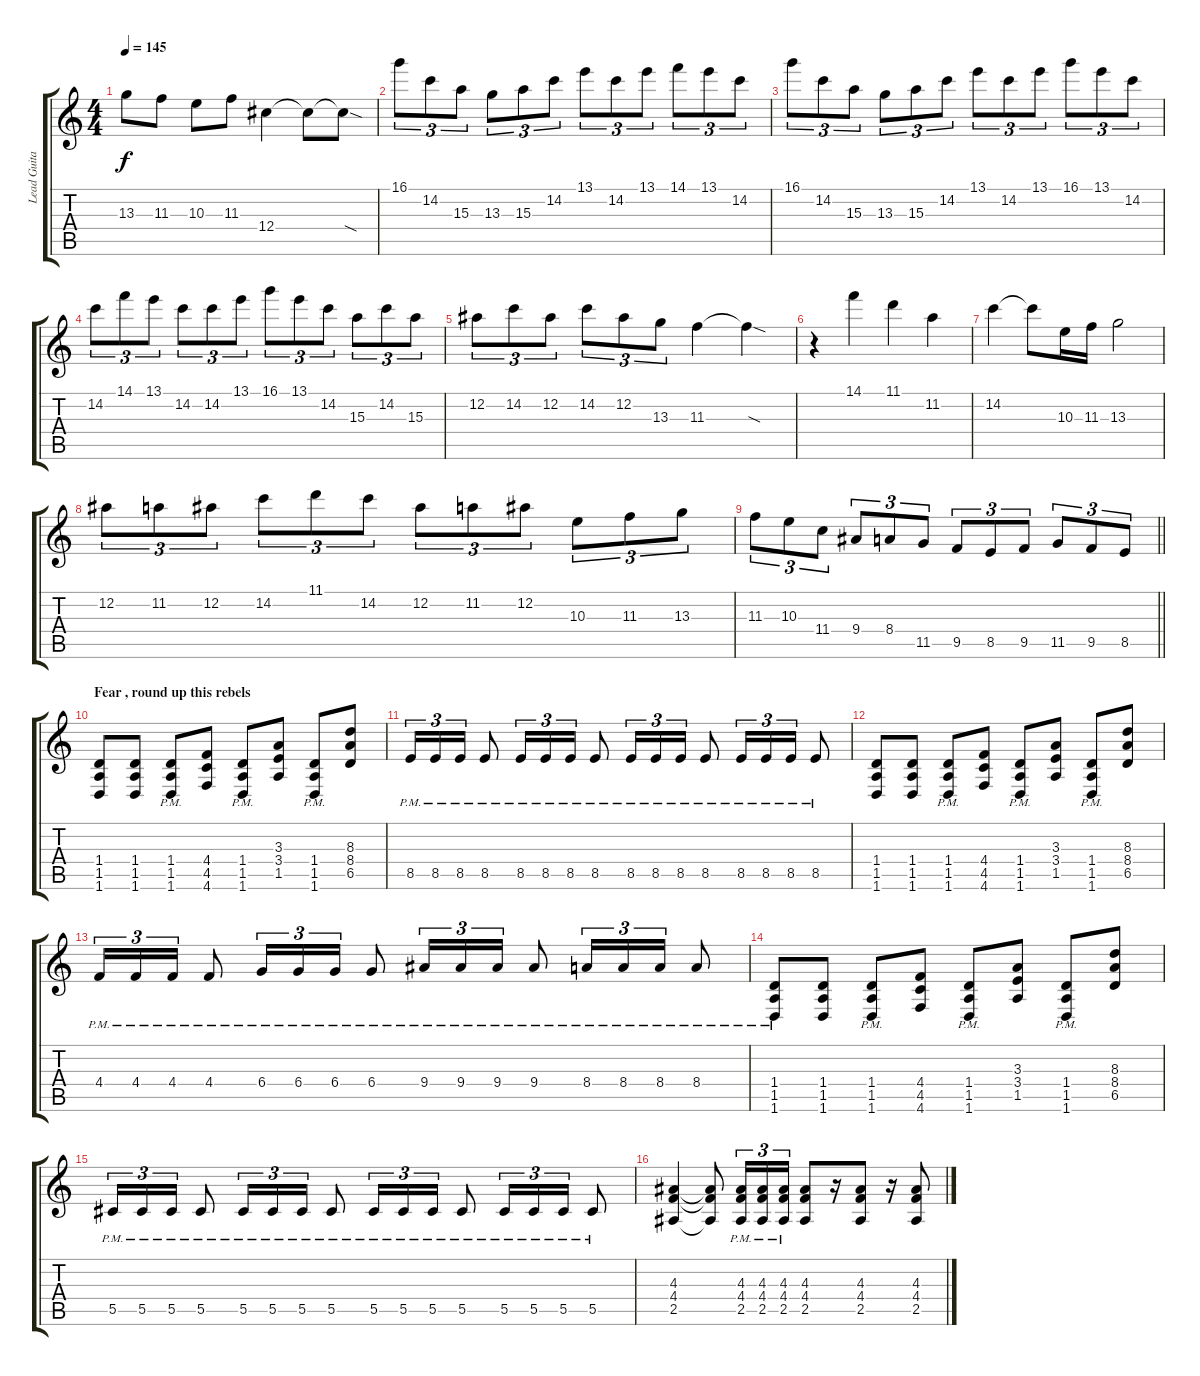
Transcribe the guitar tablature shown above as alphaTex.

\track ("Lead Guitar" "Lead Guita") {instrument distortionguitar}
\staff {score tabs}
\tuning (Eb4 Bb3 Gb3 Db3 Ab2 Db2) {hide}
\ts (4 4)
\tempo 145
\clef g2
\ks c
13.3.8{dy f} 11.3.8 10.3.8 11.3.8 12.4.4 12.4{t}.8 12.4{sod t}.8 |
16.1.8{tu (3 2)} 14.2.8{tu (3 2)} 15.3.8{tu (3 2)} 13.3.8{tu (3 2)} 15.3.8{tu (3 2)} 14.2.8{tu (3 2)} 13.1.8{tu (3 2)} 14.2.8{tu (3 2)} 13.1.8{tu (3 2)} 14.1.8{tu (3 2)} 13.1.8{tu (3 2)} 14.2.8{tu (3 2)} |
16.1.8{tu (3 2)} 14.2.8{tu (3 2)} 15.3.8{tu (3 2)} 13.3.8{tu (3 2)} 15.3.8{tu (3 2)} 14.2.8{tu (3 2)} 13.1.8{tu (3 2)} 14.2.8{tu (3 2)} 13.1.8{tu (3 2)} 16.1.8{tu (3 2)} 13.1.8{tu (3 2)} 14.2.8{tu (3 2)} |
14.2.8{tu (3 2)} 14.1.8{tu (3 2)} 13.1.8{tu (3 2)} 14.2.8{tu (3 2)} 14.2.8{tu (3 2)} 13.1.8{tu (3 2)} 16.1.8{tu (3 2)} 13.1.8{tu (3 2)} 14.2.8{tu (3 2)} 15.3.8{tu (3 2)} 14.2.8{tu (3 2)} 15.3.8{tu (3 2)} |
12.2.8{tu (3 2)} 14.2.8{tu (3 2)} 12.2.8{tu (3 2)} 14.2.8{tu (3 2)} 12.2.8{tu (3 2)} 13.3.8{tu (3 2)} 11.3.4 11.3{sod t}.4 |
r.4 14.1.4 11.1.4 11.2.4 |
14.2.4 14.2{t}.8 10.3.16 11.3.16 13.3.2 |
12.2.8{tu (3 2)} 11.2.8{tu (3 2)} 12.2.8{tu (3 2)} 14.2.8{tu (3 2)} 11.1.8{tu (3 2)} 14.2.8{tu (3 2)} 12.2.8{tu (3 2)} 11.2.8{tu (3 2)} 12.2.8{tu (3 2)} 10.3.8{tu (3 2)} 11.3.8{tu (3 2)} 13.3.8{tu (3 2)} |
\barLineRight lightlight
11.3.8{tu (3 2)} 10.3.8{tu (3 2)} 11.4.8{tu (3 2)} 9.4.8{tu (3 2)} 8.4.8{tu (3 2)} 11.5.8{tu (3 2)} 9.5.8{tu (3 2)} 8.5.8{tu (3 2)} 9.5.8{tu (3 2)} 11.5.8{tu (3 2)} 9.5.8{tu (3 2)} 8.5.8{tu (3 2)} |
\section ("" "Fear , round up this rebels")
(1.4 1.5 1.6).8 (1.4 1.5 1.6).8 (1.4{pm} 1.5{pm} 1.6{pm}).8 (4.4 4.5 4.6).8 (1.4{pm} 1.5{pm} 1.6{pm}).8 (3.3 3.4 1.5).8 (1.4{pm} 1.5{pm} 1.6{pm}).8 (8.3 8.4 6.5).8 |
8.5{pm}.16{tu (3 2)} 8.5{pm}.16{tu (3 2)} 8.5{pm}.16{tu (3 2)} 8.5{pm}.8 8.5{pm}.16{tu (3 2)} 8.5{pm}.16{tu (3 2)} 8.5{pm}.16{tu (3 2)} 8.5{pm}.8 8.5{pm}.16{tu (3 2)} 8.5{pm}.16{tu (3 2)} 8.5{pm}.16{tu (3 2)} 8.5{pm}.8 8.5{pm}.16{tu (3 2)} 8.5{pm}.16{tu (3 2)} 8.5{pm}.16{tu (3 2)} 8.5{pm}.8 |
(1.4 1.5 1.6).8 (1.4 1.5 1.6).8 (1.4{pm} 1.5{pm} 1.6{pm}).8 (4.4 4.5 4.6).8 (1.4{pm} 1.5{pm} 1.6{pm}).8 (3.3 3.4 1.5).8 (1.4{pm} 1.5{pm} 1.6{pm}).8 (8.3 8.4 6.5).8 |
4.4{pm}.16{tu (3 2)} 4.4{pm}.16{tu (3 2)} 4.4{pm}.16{tu (3 2)} 4.4{pm}.8 6.4{pm}.16{tu (3 2)} 6.4{pm}.16{tu (3 2)} 6.4{pm}.16{tu (3 2)} 6.4{pm}.8 9.4{pm}.16{tu (3 2)} 9.4{pm}.16{tu (3 2)} 9.4{pm}.16{tu (3 2)} 9.4{pm}.8 8.4{pm}.16{tu (3 2)} 8.4{pm}.16{tu (3 2)} 8.4{pm}.16{tu (3 2)} 8.4{pm}.8 |
(1.4{pm} 1.5{pm} 1.6{pm}).8 (1.4 1.5 1.6).8 (1.4{pm} 1.5{pm} 1.6{pm}).8 (4.4 4.5 4.6).8 (1.4{pm} 1.5{pm} 1.6{pm}).8 (3.3 3.4 1.5).8 (1.4{pm} 1.5{pm} 1.6{pm}).8 (8.3 8.4 6.5).8 |
5.5{pm}.16{tu (3 2)} 5.5{pm}.16{tu (3 2)} 5.5{pm}.16{tu (3 2)} 5.5{pm}.8 5.5{pm}.16{tu (3 2)} 5.5{pm}.16{tu (3 2)} 5.5{pm}.16{tu (3 2)} 5.5{pm}.8 5.5{pm}.16{tu (3 2)} 5.5{pm}.16{tu (3 2)} 5.5{pm}.16{tu (3 2)} 5.5{pm}.8 5.5{pm}.16{tu (3 2)} 5.5{pm}.16{tu (3 2)} 5.5{pm}.16{tu (3 2)} 5.5{pm}.8 |
(4.3 4.4 2.5).4 (4.3{t} 4.4{t} 2.5{t}).8 (4.3{pm} 4.4{pm} 2.5{pm}).16{tu (3 2)} (4.3{pm} 4.4{pm} 2.5{pm}).16{tu (3 2)} (4.3{pm} 4.4{pm} 2.5{pm}).16{tu (3 2)} (4.3 4.4 2.5).8 r.16 (4.3 4.4 2.5).8 r.16 (4.3 4.4 2.5).8
